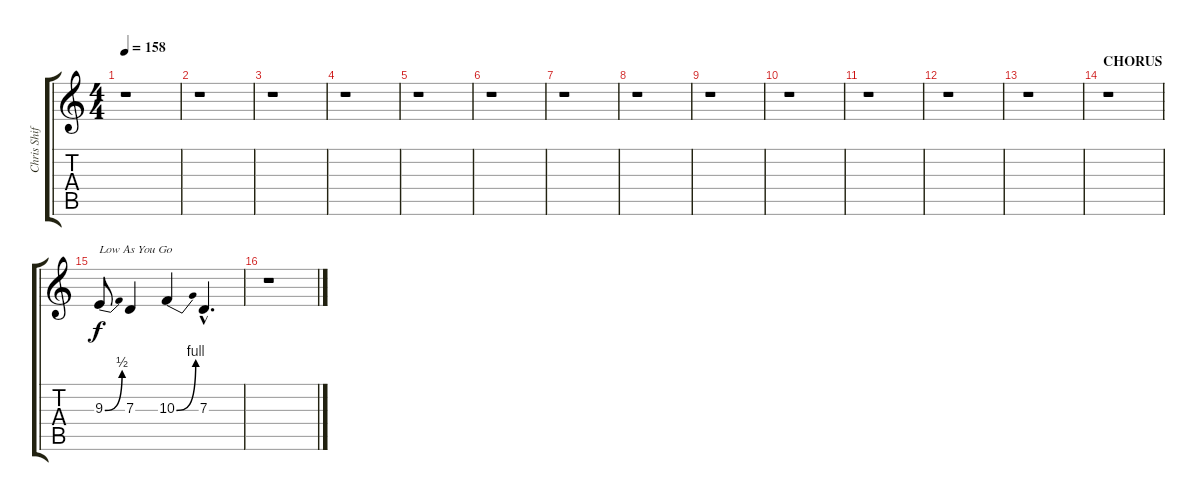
\track ("Chris Shiflet (Voice)" "Chris Shif") {instrument lead6voice}
\staff {score tabs}
\tuning (E4 B3 G3 D3 A2 E2) {hide}
\ts (4 4)
\tempo 158
\clef g2
\ks c
r.1{dy f} |
r.1 |
r.1 |
r.1 |
r.1 |
r.1 |
r.1 |
r.1 |
r.1 |
r.1 |
r.1 |
r.1 |
r.1 |
\section ("" "CHORUS")
r.1 |
9.3{be (bend 0 0 60 2)}.8{txt "Low As You Go"} 7.3.4 10.3{be (bend 0 0 60 4)}.4 7.3{hac}.4{d} |
r.1
